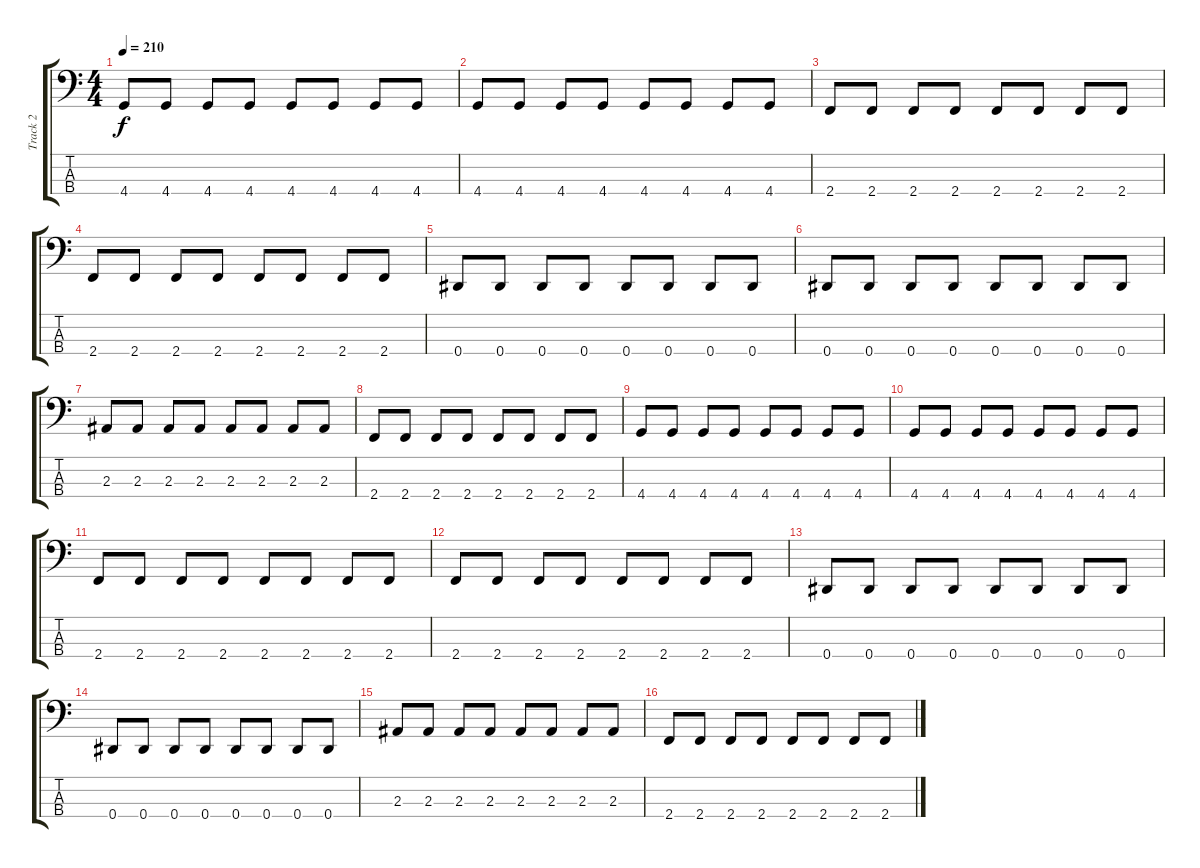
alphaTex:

\track ("Track 2" "Track 2") {instrument electricbasspick}
\staff {score tabs}
\tuning (Gb2 Db2 Ab1 Eb1) {hide}
\ts (4 4)
\tempo 210
\clef f4
\ks c
4.4.8{dy f} 4.4.8 4.4.8 4.4.8 4.4.8 4.4.8 4.4.8 4.4.8 |
4.4.8 4.4.8 4.4.8 4.4.8 4.4.8 4.4.8 4.4.8 4.4.8 |
2.4.8 2.4.8 2.4.8 2.4.8 2.4.8 2.4.8 2.4.8 2.4.8 |
2.4.8 2.4.8 2.4.8 2.4.8 2.4.8 2.4.8 2.4.8 2.4.8 |
0.4.8 0.4.8 0.4.8 0.4.8 0.4.8 0.4.8 0.4.8 0.4.8 |
0.4.8 0.4.8 0.4.8 0.4.8 0.4.8 0.4.8 0.4.8 0.4.8 |
2.3.8 2.3.8 2.3.8 2.3.8 2.3.8 2.3.8 2.3.8 2.3.8 |
2.4.8 2.4.8 2.4.8 2.4.8 2.4.8 2.4.8 2.4.8 2.4.8 |
4.4.8 4.4.8 4.4.8 4.4.8 4.4.8 4.4.8 4.4.8 4.4.8 |
4.4.8 4.4.8 4.4.8 4.4.8 4.4.8 4.4.8 4.4.8 4.4.8 |
2.4.8 2.4.8 2.4.8 2.4.8 2.4.8 2.4.8 2.4.8 2.4.8 |
2.4.8 2.4.8 2.4.8 2.4.8 2.4.8 2.4.8 2.4.8 2.4.8 |
0.4.8 0.4.8 0.4.8 0.4.8 0.4.8 0.4.8 0.4.8 0.4.8 |
0.4.8 0.4.8 0.4.8 0.4.8 0.4.8 0.4.8 0.4.8 0.4.8 |
2.3.8 2.3.8 2.3.8 2.3.8 2.3.8 2.3.8 2.3.8 2.3.8 |
2.4.8 2.4.8 2.4.8 2.4.8 2.4.8 2.4.8 2.4.8 2.4.8
